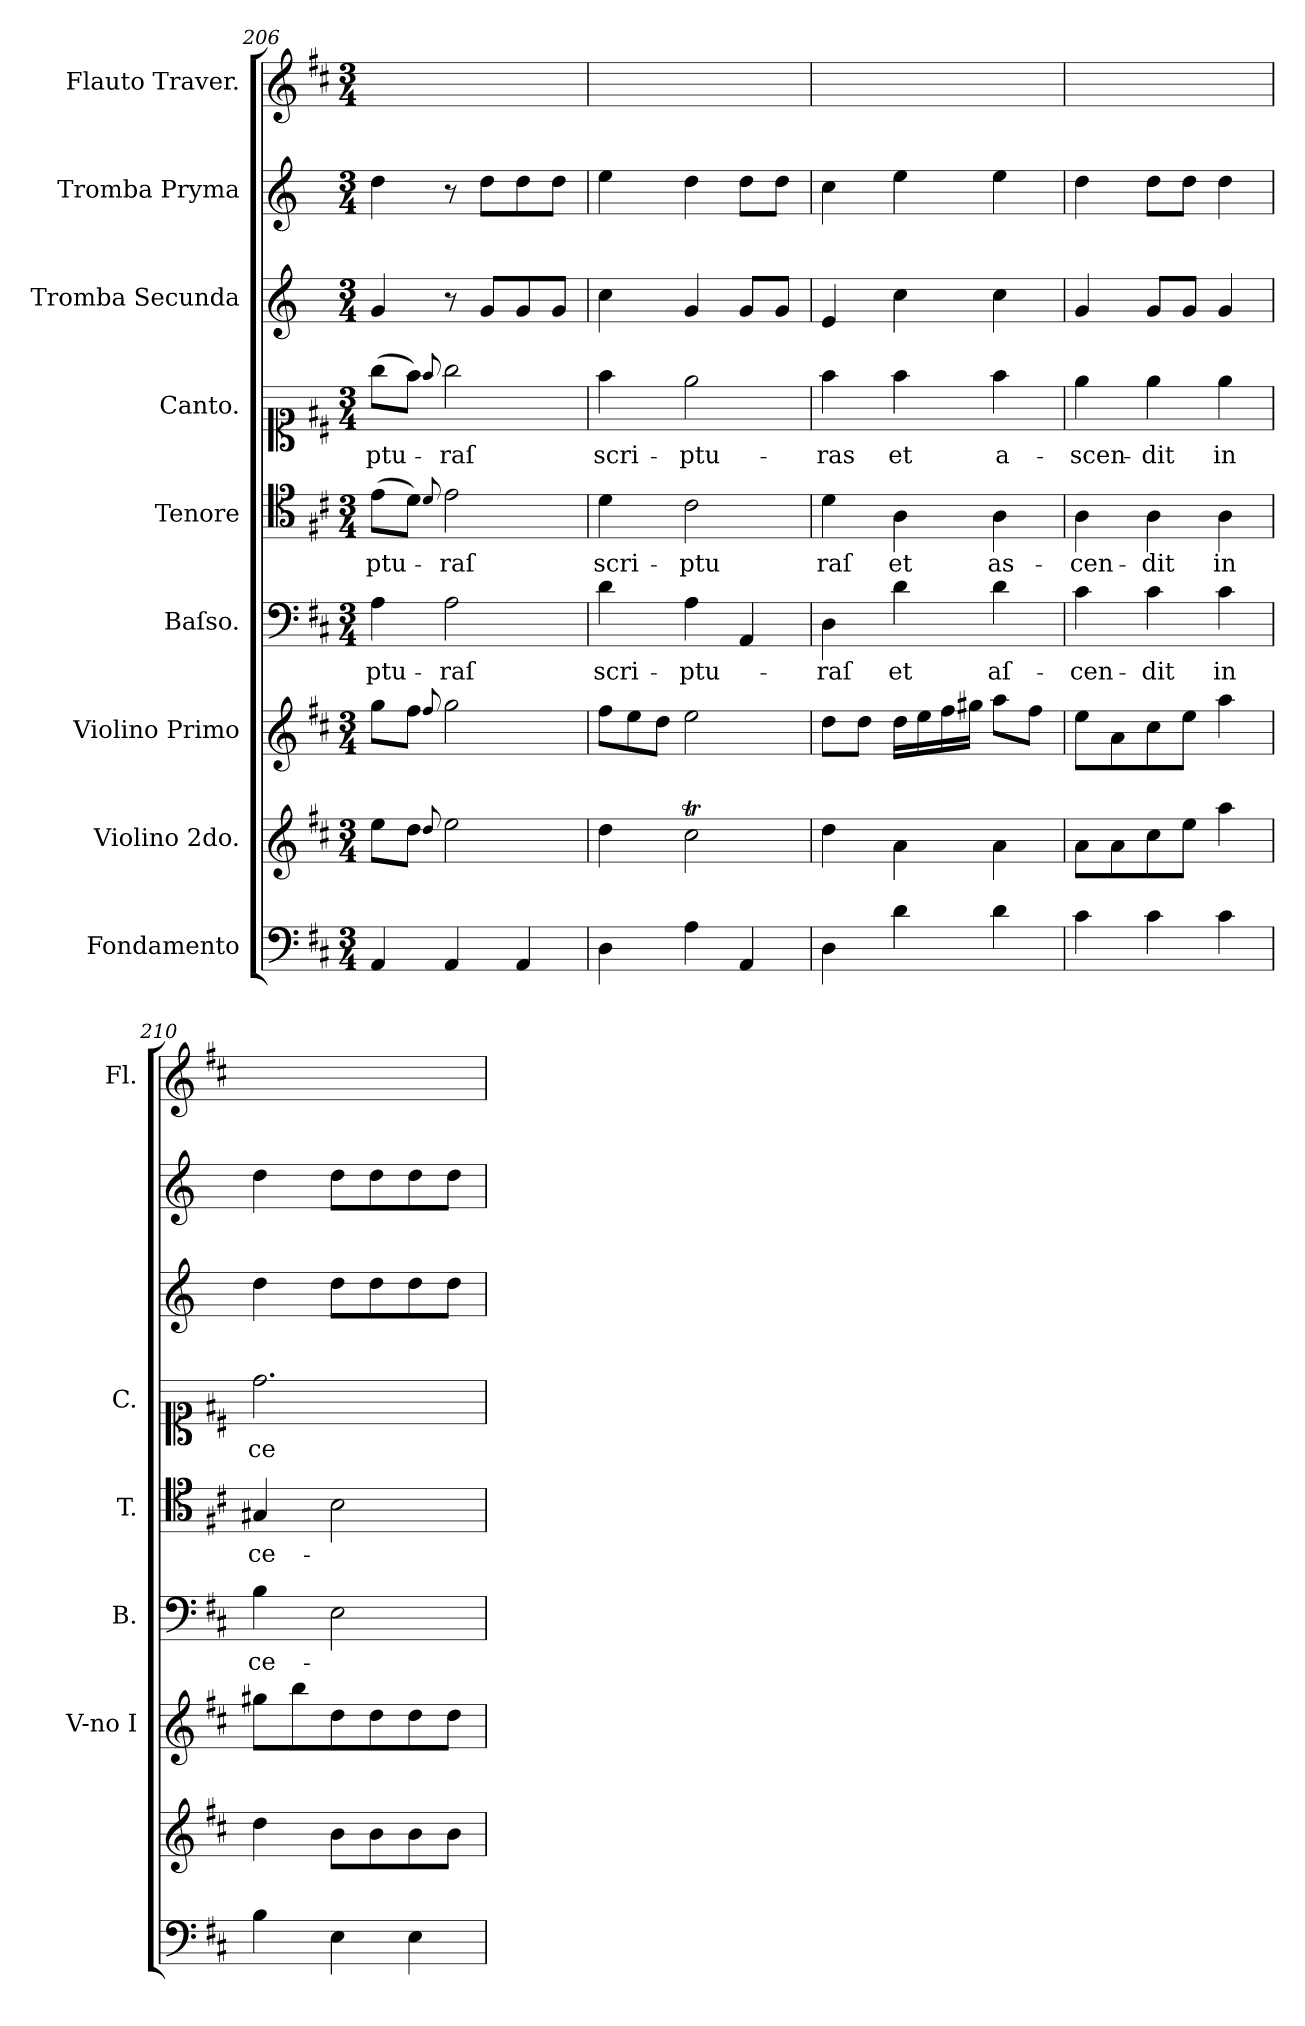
**kern	**kern	**kern	**kern	**text	**kern	**text	**kern	**text	**kern	**kern	**kern
*part9	*part8	*part7	*part6	*part6	*part5	*part5	*part4	*part4	*part3	*part2	*part1
*staff9	*staff8	*staff7	*staff6	*staff6	*staff5	*staff5	*staff4	*staff4	*staff3	*staff2	*staff1
*I"Fondamento	*I"Violino 2do.	*I"Violino Primo	*I"Baſso.	*	*I"Tenore	*	*I"Canto.	*	*I"Tromba Secunda	*I"Tromba Pryma	*I"Flauto Traver.
*	*	*I'V-no I	*I'B.	*	*I'T.	*	*I'C.	*	*	*	*I'Fl.
*clefF4	*clefG2	*clefG2	*clefF4	*	*clefC4	*	*clefC1	*	*clefG2	*clefG2	*clefG2
*	*	*	*	*	*	*	*	*	*ITrd-1c-2	*ITrd-1c-2	*
*k[f#c#]	*k[f#c#]	*k[f#c#]	*k[f#c#]	*	*k[f#c#]	*	*k[f#c#]	*	*k[f#c#]	*k[f#c#]	*k[f#c#]
*M3/4	*M3/4	*M3/4	*M3/4	*	*M3/4	*	*M3/4	*	*M3/4	*M3/4	*M3/4
=206	=206	=206	=206	=206	=206	=206	=206	=206	=206	=206	=206
4AA/	8ee\L	8gg\L	4A\	-ptu-	(>8e\L	-ptu-	(>8gg\L	-ptu-	4a/	4ee\	2.ryy
.	8dd\J	8ff#\J	.	.	8d\J)	.	8ff#\J)	.	.	.	.
.	8qqdd/	8qqff#/	.	.	8qqd/	.	8qqff#/	.	.	.	.
4AA/	2ee\	2gg\	2A\	-raſ	2e\	-raſ	2gg\	-raſ	8r	8r	.
.	.	.	.	.	.	.	.	.	8a/L	8ee\L	.
4AA/	.	.	.	.	.	.	.	.	8a/	8ee\	.
.	.	.	.	.	.	.	.	.	8a/J	8ee\J	.
=207	=207	=207	=207	=207	=207	=207	=207	=207	=207	=207	=207
*	*	*Xtuplet	*	*	*	*	*	*	*	*	*
4D\	4dd\	12ff#\L	4d\	scri-	4d\	scri-	4ff#\	scri-	4dd\	4ff#\	2.ryy
.	.	12ee\	.	.	.	.	.	.	.	.	.
.	.	12dd\J	.	.	.	.	.	.	.	.	.
4A\	2cc#t\	2ee\	4A\	-ptu-	2c#\	-ptu	2ee\	-ptu-	4a/	4ee\	.
4AA/	.	.	4AA/	.	.	.	.	.	8a/L	8ee\L	.
.	.	.	.	.	.	.	.	.	8a/J	8ee\J	.
=208	=208	=208	=208	=208	=208	=208	=208	=208	=208	=208	=208
4D\	4dd\	8dd\L	4D\	-raſ	4d\	raſ	4ff#\	-ras	4f#/	4dd\	2.ryy
.	.	8dd\J	.	.	.	.	.	.	.	.	.
4d\	4a\	16dd\LL	4d\	et	4A\	et	4ff#\	et	4dd\	4ff#\	.
.	.	16ee\	.	.	.	.	.	.	.	.	.
.	.	16ff#\	.	.	.	.	.	.	.	.	.
.	.	16gg#X\JJ	.	.	.	.	.	.	.	.	.
4d\	4a\	8aa\L	4d\	aſ-	4A\	as-	4ff#\	a-	4dd\	4ff#\	.
.	.	8ff#\J	.	.	.	.	.	.	.	.	.
=209	=209	=209	=209	=209	=209	=209	=209	=209	=209	=209	=209
4c#\	8a\L	8ee\L	4c#\	-cen-	4A\	-cen-	4ee\	-scen-	4a/	4ee\	2.ryy
.	8a\	8a\	.	.	.	.	.	.	.	.	.
4c#\	8cc#\	8cc#\	4c#\	-dit	4A\	-dit	4ee\	-dit	8a/L	8ee\L	.
.	8ee\J	8ee\J	.	.	.	.	.	.	8a/J	8ee\J	.
4c#\	4aa\	4aa\	4c#\	in	4A\	in	4ee\	in	4a/	4ee\	.
=210	=210	=210	=210	=210	=210	=210	=210	=210	=210	=210	=210
4B\	4dd\	8gg#X\L	4B\	ce-	4G#X/	ce-	2.dd\	ce-	4ee\	4ee\	2.ryy
.	.	8bb\	.	.	.	.	.	.	.	.	.
4E\	8b\L	8dd\	2E\	.	2B\	.	.	.	8ee\L	8ee\L	.
.	8b\	8dd\	.	.	.	.	.	.	8ee\	8ee\	.
4E\	8b\	8dd\	.	.	.	.	.	.	8ee\	8ee\	.
.	8b\J	8dd\J	.	.	.	.	.	.	8ee\J	8ee\J	.
=	=	=	=	=	=	=	=	=	=	=	=
*-	*-	*-	*-	*-	*-	*-	*-	*-	*-	*-	*-
